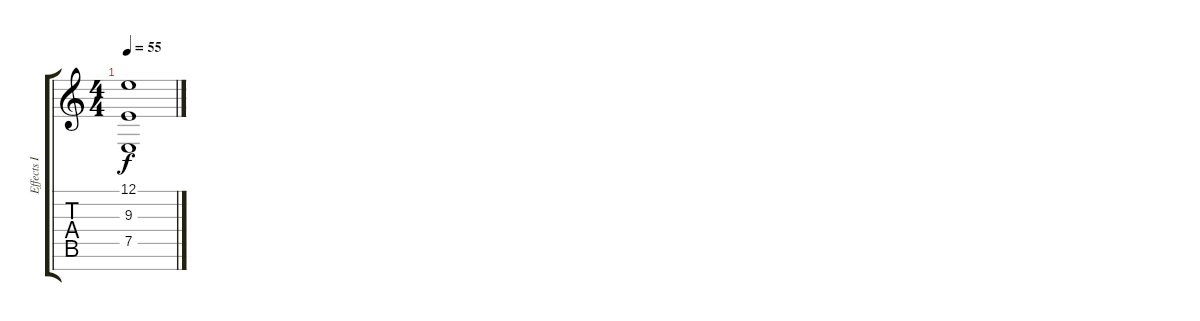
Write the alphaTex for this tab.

\track ("Effects I" "Effects I") {instrument choiraahs}
\staff {score tabs}
\tuning (E4 B3 G3 D3 A2 E2 B1) {hide}
\ts (4 4)
\tempo 55
\clef g2
\ks c
(12.1{t} 9.3{t} 7.5{t}).1{dy f}
